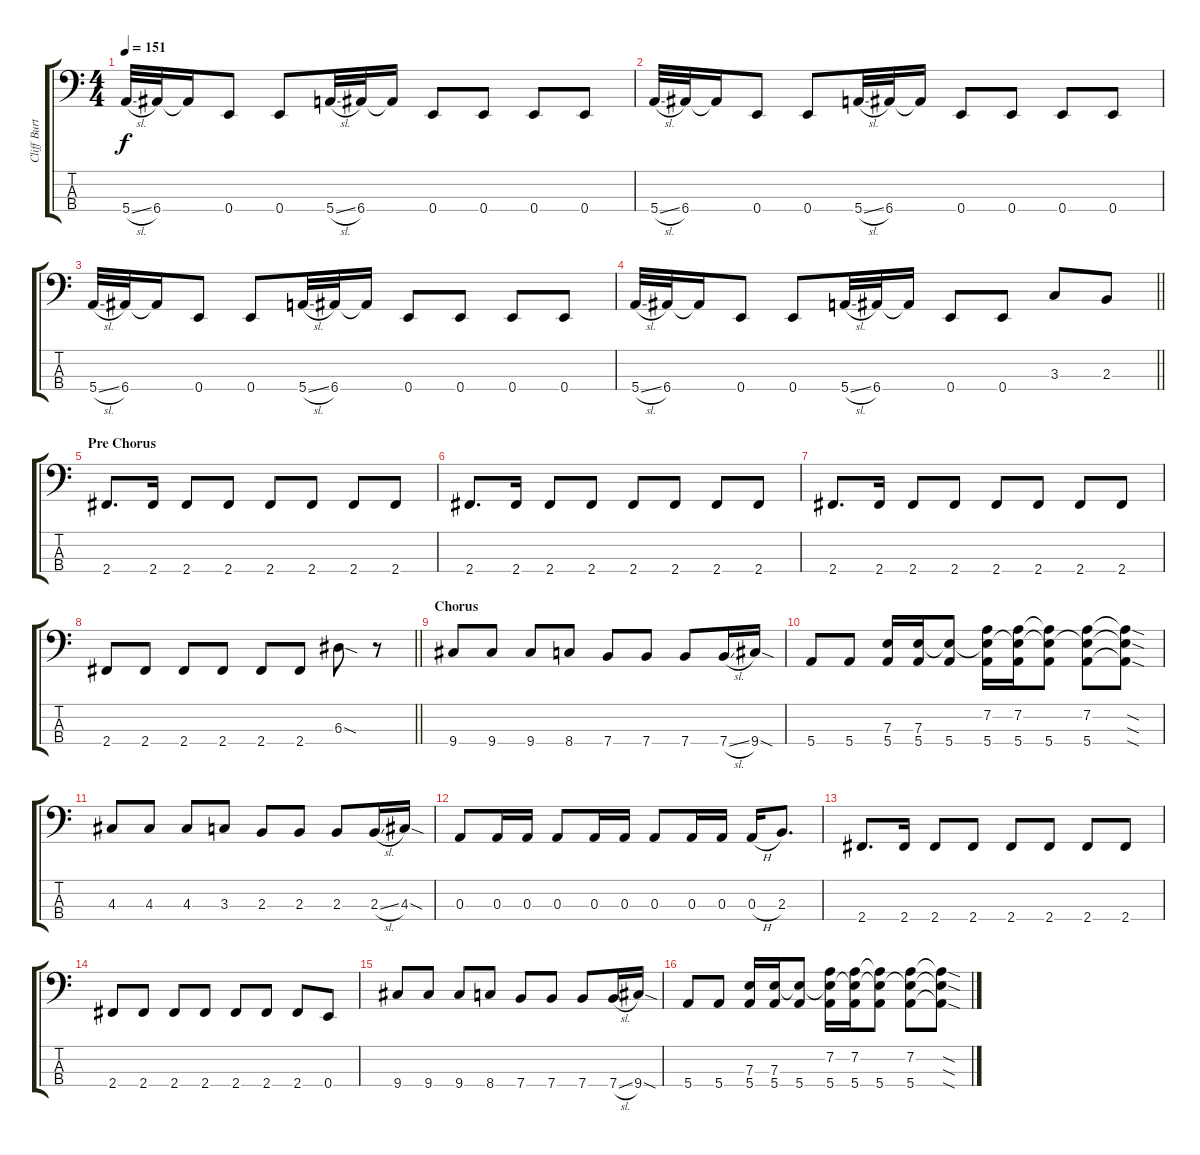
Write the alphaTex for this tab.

\track ("Cliff Burton" "Cliff Burt") {instrument electricbassfinger}
\staff {score tabs}
\tuning (G2 D2 A1 E1) {hide}
\ts (4 4)
\tempo 151
\clef f4
\ks c
5.4{sl}.32{dy f} 6.4.32 6.4{t}.16 0.4.8 0.4.8 5.4{sl}.32 6.4.32 6.4{t}.16 0.4.8 0.4.8 0.4.8 0.4.8 |
5.4{sl}.32 6.4.32 6.4{t}.16 0.4.8 0.4.8 5.4{sl}.32 6.4.32 6.4{t}.16 0.4.8 0.4.8 0.4.8 0.4.8 |
5.4{sl}.32 6.4.32 6.4{t}.16 0.4.8 0.4.8 5.4{sl}.32 6.4.32 6.4{t}.16 0.4.8 0.4.8 0.4.8 0.4.8 |
\barLineRight lightlight
5.4{sl}.32 6.4.32 6.4{t}.16 0.4.8 0.4.8 5.4{sl}.32 6.4.32 6.4{t}.16 0.4.8 0.4.8 3.3.8 2.3.8 |
\section ("" "Pre Chorus")
2.4.8{d} 2.4.16 2.4.8 2.4.8 2.4.8 2.4.8 2.4.8 2.4.8 |
2.4.8{d} 2.4.16 2.4.8 2.4.8 2.4.8 2.4.8 2.4.8 2.4.8 |
2.4.8{d} 2.4.16 2.4.8 2.4.8 2.4.8 2.4.8 2.4.8 2.4.8 |
\barLineRight lightlight
2.4.8 2.4.8 2.4.8 2.4.8 2.4.8 2.4.8 6.3{sod}.8 r.8 |
\section ("" "Chorus")
9.4.8 9.4.8 9.4.8 8.4.8 7.4.8 7.4.8 7.4.8 7.4{sl}.16 9.4{sod}.16 |
5.4.8 5.4.8 (7.3 5.4).16 (7.3 5.4).16 (7.3{t} 5.4).8 (7.2 7.3{t} 5.4).16 (7.2 7.3{t} 5.4).16 (7.2{t} 7.3{t} 5.4).8 (7.2 7.3{t} 5.4).8 (7.2{sod t} 7.3{sod t} 5.4{sod t}).8 |
4.3.8 4.3.8 4.3.8 3.3.8 2.3.8 2.3.8 2.3.8 2.3{sl}.16 4.3{sod}.16 |
0.3.8 0.3.16 0.3.16 0.3.8 0.3.16 0.3.16 0.3.8 0.3.16 0.3.16 0.3{h}.16 2.3.8{d} |
2.4.8{d} 2.4.16 2.4.8 2.4.8 2.4.8 2.4.8 2.4.8 2.4.8 |
2.4.8 2.4.8 2.4.8 2.4.8 2.4.8 2.4.8 2.4.8 0.4.8 |
9.4.8 9.4.8 9.4.8 8.4.8 7.4.8 7.4.8 7.4.8 7.4{sl}.16 9.4{sod}.16 |
5.4.8 5.4.8 (7.3 5.4).16 (7.3 5.4).16 (7.3{t} 5.4).8 (7.2 7.3{t} 5.4).16 (7.2 7.3{t} 5.4).16 (7.2{t} 7.3{t} 5.4).8 (7.2 7.3{t} 5.4).8 (7.2{sod t} 7.3{sod t} 5.4{sod t}).8
